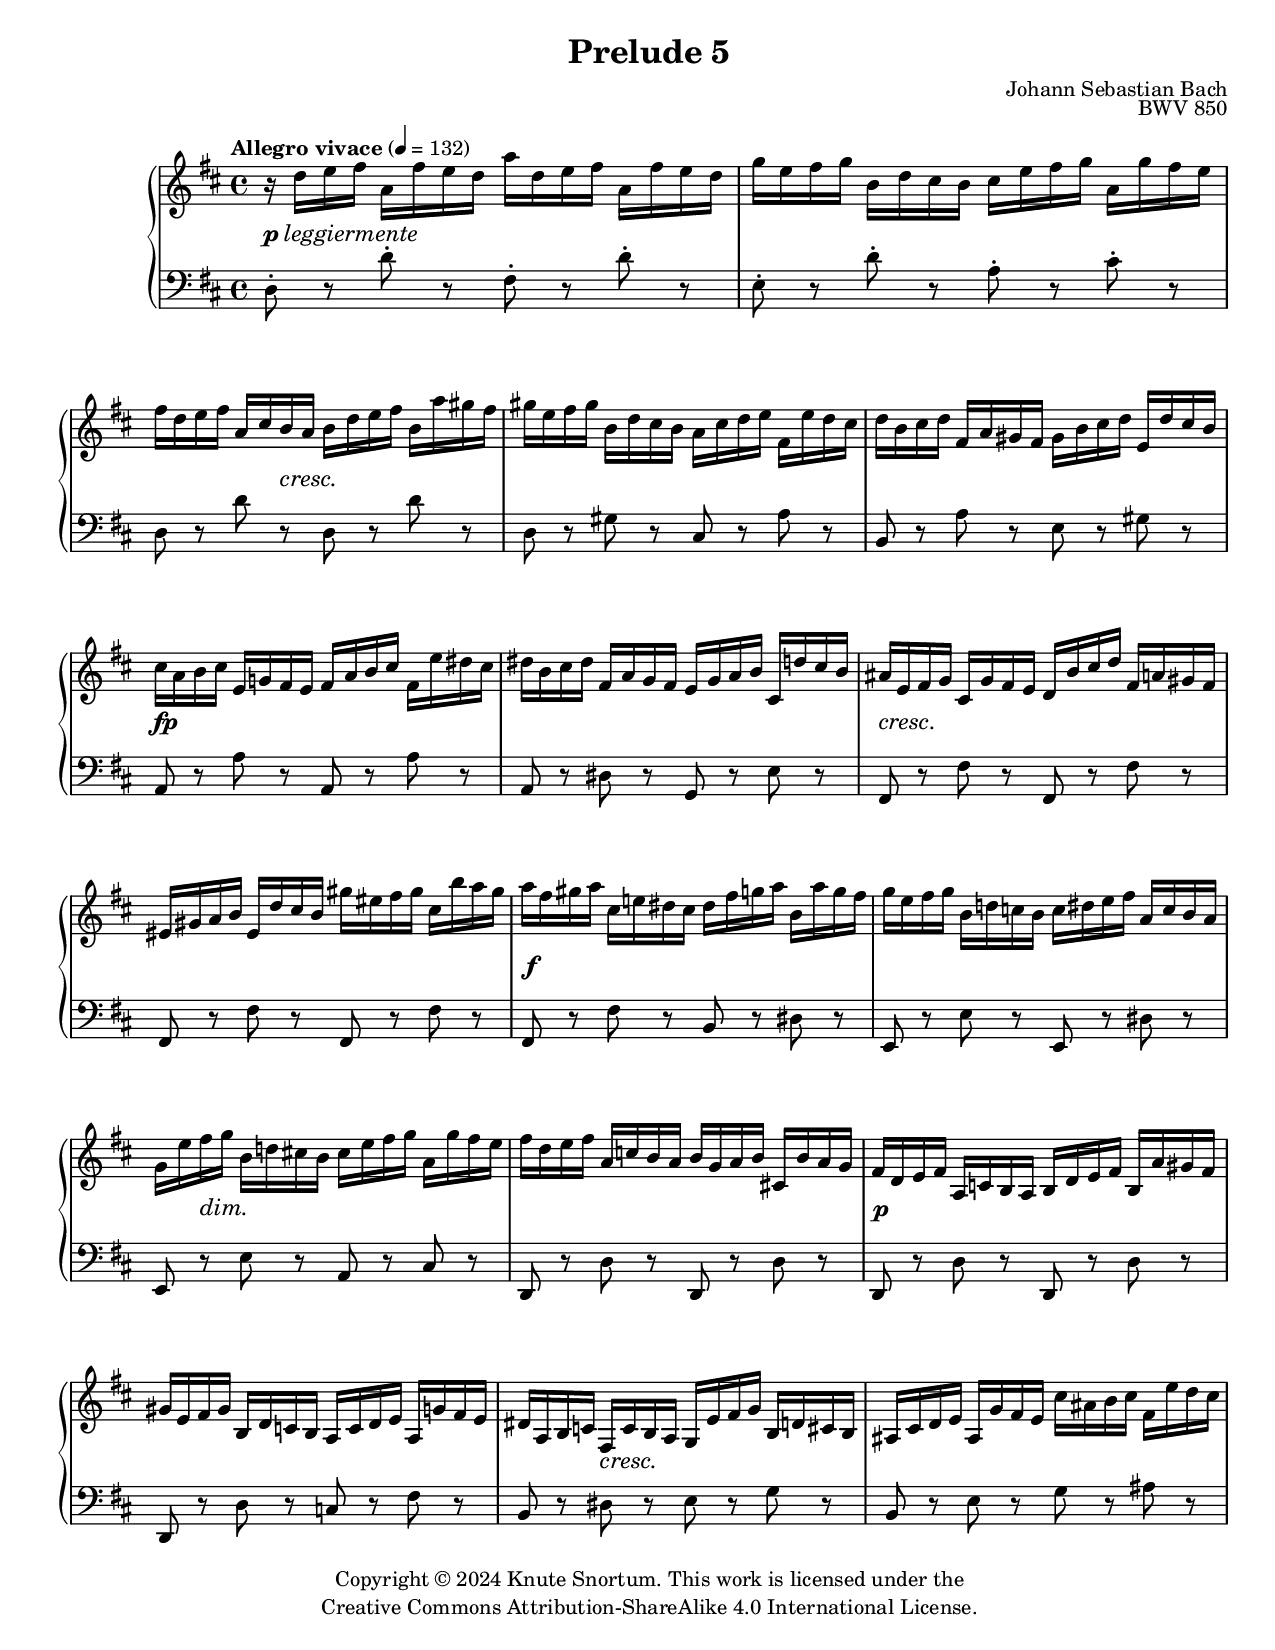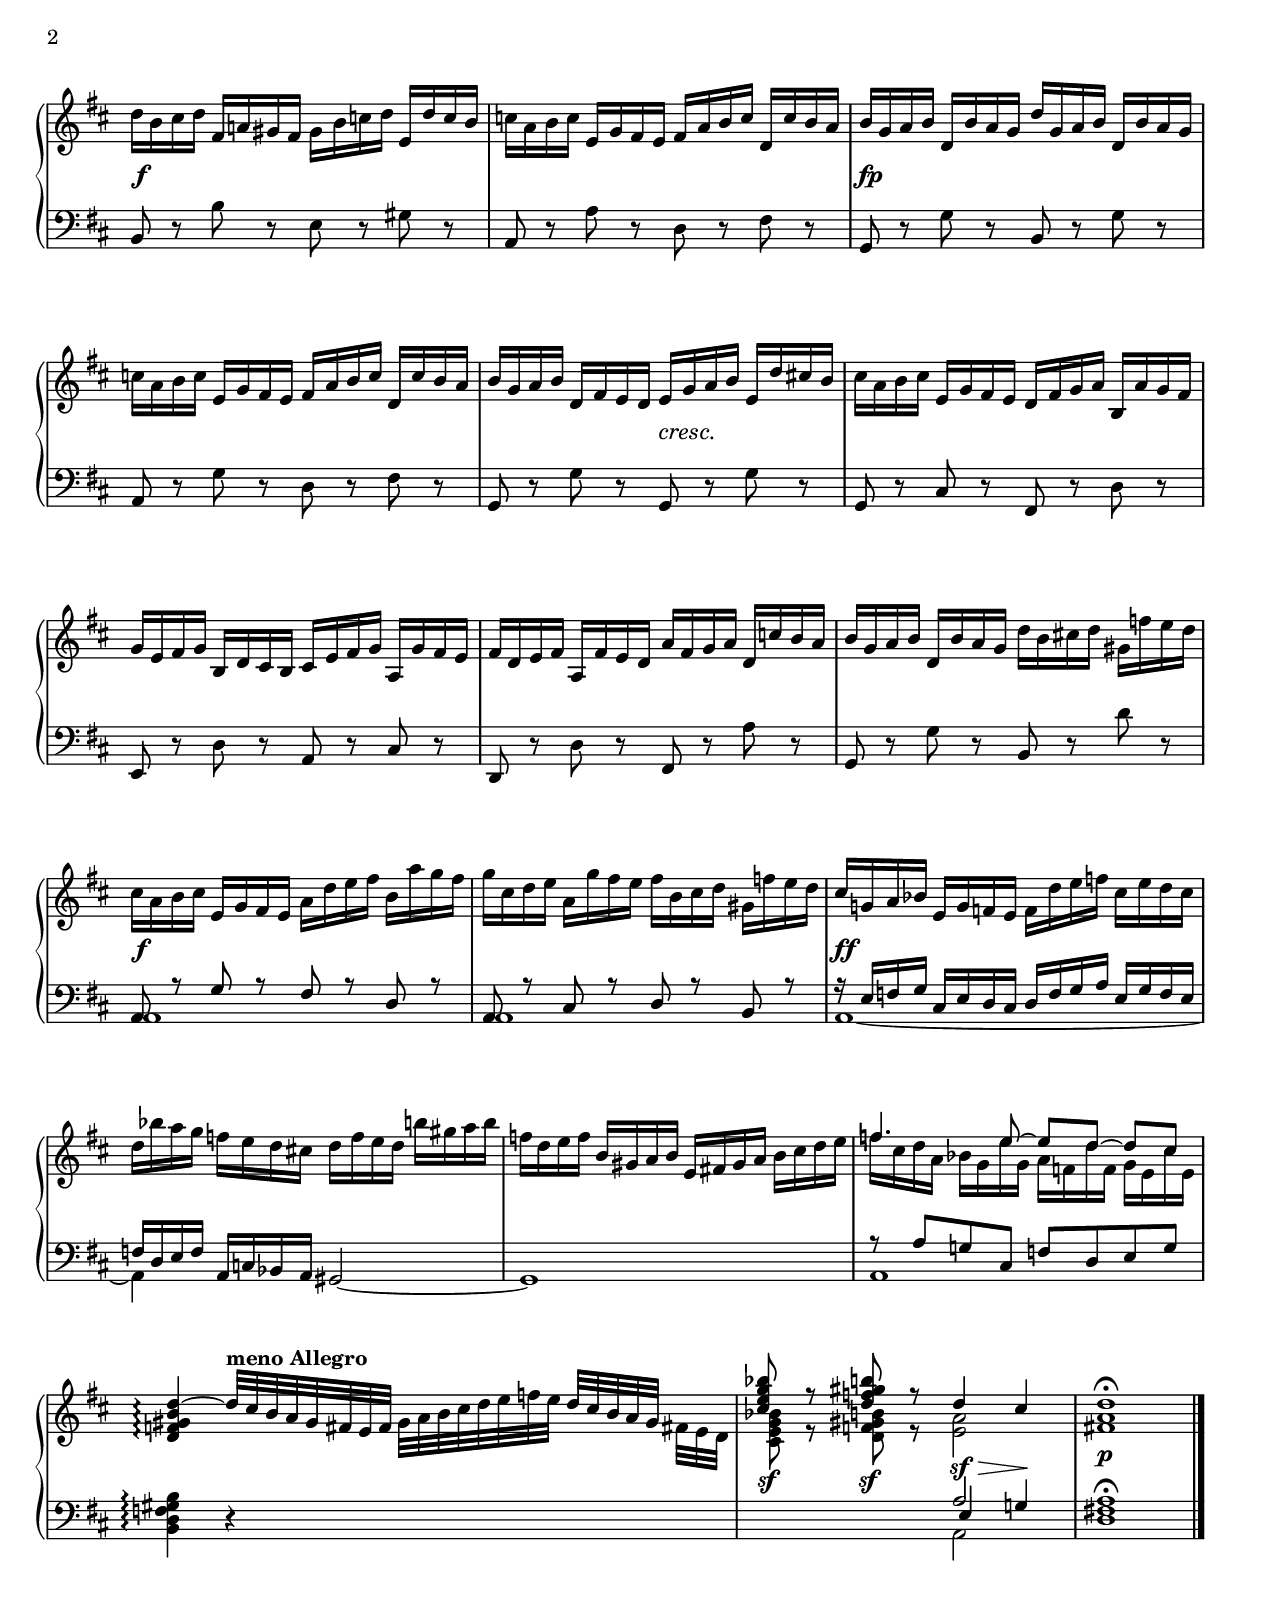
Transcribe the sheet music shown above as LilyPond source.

\version "2.24.0"

\include "includes/header-paper.ily"
%...+....1....+....2....+....3....+....4....+....5....+....6....+....7....+....

\version "2.24.0"
\language "english"

\include "global-variables.ily"

%%% Positions and shapes %%%

forceHShiftA = \tweak NoteColumn.force-hshift 0.9 \etc

%%% Music %%%

global = {
  \time 4/4
  \key d \major
}

rightHand = \relative {
  \global
  r16 d'' e fs  a, fs' e d  a' d, e fs  a, fs' e d |
  g16 e fs g  b, d cs b  cs e fs g  a, g' fs e |
  fs16 d e fs  a, cs b a  b d e fs  b, a' gs fs |
  gs16 e fs gs  b, d cs b  a cs d e  fs, e' d cs |
  d16 b cs d  fs, a gs fs  gs b cs d  e, d' cs b |
  cs16 a b cs  e, g! fs e  fs a b cs  fs, e' ds cs |
  ds16 b cs ds  fs, a g fs  e g a b  cs, d' cs b |
  as16 e fs g  cs, g' fs e  d b' cs d  fs, a gs fs |
  
  \barNumberCheck 9
  es16 gs a b  es, d' cs b  gs' es fs gs  cs, b' a gs |
  a16 fs gs a  cs, e! ds cs  ds fs g a  b, a' g fs |
  g16 e fs g  b, d! c b  c ds e fs  a, c b a |
  g16 e' fs g  b, d! cs! b  cs e fs g  a, g' fs e |
  fs16 d e fs  a, c b a  b g a b  cs,! b' a g |
  fs16 d e fs  a, c b a  b d e fs  b, a' gs fs |
  gs16 e fs gs  b, d c b  a c d e  a, g' fs e |
  ds16 a b c  fs, c' b a  g e' fs g  b, d cs b |
  
  \barNumberCheck 17
  as16 cs d e  as, g' fs e  cs' as b cs  fs, e' d cs |
  d16 b cs d  fs, a! gs fs  gs b c d  e, d' c b |
  c16 a b c  e, g fs e  fs a b c  d, c' b a |
  b16 g a b  d, b' a g  d' g, a b  d, b' a g |
  c16 a b c  e, g fs e  fs a b c  d, c' b a |
  b16 g a b  d, fs e d  e g a b  e, d' cs! b |
  cs16 a b cs  e, g fs e  d fs g a  b, a' g fs |
  g16 e fs g  b, d cs b  cs e fs g  a, g' fs e |
  
  \barNumberCheck 25
  fs16 d e fs  a, fs' e d  a' fs g a  d, c' b a |
  b16 g a b  d, b' a g  d' b cs! d gs, f' e d |
  cs16 a b cs  e, g fs e  a d e fs  b, a' g fs |
  g16 cs, d e  a, g' fs e  fs b, cs d  gs, f' e d |
  cs16 g! a bf  e, g f e  f d' e f  cs e d cs |
  d16 bf' a g  f e d cs!  d f e d  b' gs a b |
  f16  d e f  b, gs a b  e, fs! gs a  b cs d e |
  \mergeDifferentlyDottedOn
  <<
    { f4. e8~ e d~ d[ cs] | }
    \\
    { f16 cs d a  bf g e' g,  a f d' f,  g e cs' e, | }
  >> 
  
  \barNumberCheck 33
  <d f gs b d>4^~\arpeggio d'32 cs b a gs fs! e fs  s4  \voiceOne 
    d'32 cs b a gs s16. |
  <cs e g bf>8 r <d f gs b> r << { d4 cs } \\ { <e, a>2 } >> |
  <fs! a d>1\fermata |
  \bar "|."
}

leftHand = \relative {
  \global
  \clef bass
  d8-. r d'-. r  fs,-. r d'-. r |
  e,8-. r d'-. r a-. r cs-. r |
  d,8 r d' r d, r d' r |
  d,8 r gs r cs, r a' r |
  b,8 r a' r e r gs r |
  a,8 r a' r a, r a' r |
  a,8 r ds r g, r e' r |
  fs, r fs' r fs, r fs' r |
  
  \barNumberCheck 9
  fs, r fs' r fs, r fs' r |
  fs,8 r fs' r b, r ds r |
  e,8 r e' r e, r ds' r |
  e,8 r e' r a, r cs r |
  d,8 r d' r d, r d' r |
  d,8 r d' r d, r d' r |
  d,8 r d' r c r fs r |
  b,8 r ds r e r g r |
  
  \barNumberCheck 17
  b,8 r e r g r as r |
  b,8 r b' r e, r gs r |
  a,8 r a' r d, r fs r |
  g,8 r g' r b, r g' r |
  a,8 r g' r d r fs r |
  g,8 r g' r g, r g' r |
  g,8 r cs r fs, r d' r |
  e,8 r d' r a r cs r |
  
  \barNumberCheck 25
  d,8 r d' r fs, r a' r |
  g,8 r g' r b, r d' r |
  << { a,8 r g' r fs r d r } \\ { a1 } >> |
  << { a8 r cs r d r b r } \\ { a1 } >> |
  <<
    { r16 e' f g  cs, e d cs  d f g a  e g f e | f d e f }
    \\
    { a,1~ | a4 } 
  >> a16 c bf a  gs2~ |
  gs1 |
  << { r8 a' g! cs,  f d e g } \\ { a,1 } >> |
  
  
  \barNumberCheck 33
  <b d f gs b>4\arpeggio r \staffUp \voiceTwo gs''32 a b cs d e f e  s8
    s32 fs,! e d |
  <cs e g bf>8 r \forceHShiftA <d f gs b> r \staffDown 
    << { a2 } \\ { a, } \\ { e'4 g! } >> |
  \oneVoice <d fs! a >1\fermata |
}

dynamics = {
  \override TextScript.Y-offset = -0.5
  \override DynamicTextSpanner.style = #'none
  s1^\pLeggiermente |
  s1 |
  s4. s8\cresc s2 |
  s1 * 2 |
  s1\fp |
  s1 |
  s1\cresc |
  
  \barNumberCheck 9
  s1 |
  s1\f |
  s1 |
  s8 s2..\dim |
  s1 |
  s1\p |
  s1 |
  s4 s2.\cresc |
  
  \barNumberCheck 17
  s1 |
  s1\f |
  s1 |
  s1\fp |
  s1 |
  s2 s\cresc |
  s1 * 2 |
  
  \barNumberCheck 25
  s1 * 2 |
  s1\f |
  s1 |
  s1\ff |
  s1 * 3 |
  
  \barNumberCheck 33
  s1 |
  s4-\tweak Y-offset -2 \sf s-\tweak Y-offset -2 \sf s\sf\> s\! |
  s1-\tweak Y-offset 0.75 \p |
}

tempi = {
  \tempo "Allegro vivace" 4 = 132
  s1 * 8 |
  
  \barNumberCheck 9
  s1 * 8 |
  
  \barNumberCheck 17
  s1 * 8 |
  
  \barNumberCheck 25
  s1 * 8 |
  
  \barNumberCheck 33
  \set Score.tempoHideNote = ##t
  s4 \tempo "meno Allegro" 4 = 80 s2. |
}

forceBreaks = {
  % page 1
  \repeat unfold 1 { s1\noBreak } s1\break\noPageBreak
  \repeat unfold 2 { s1\noBreak } s1\break\noPageBreak
  \repeat unfold 2 { s1\noBreak } s1\break\noPageBreak
  \repeat unfold 2 { s1\noBreak } s1\break\noPageBreak
  \repeat unfold 2 { s1\noBreak } s1\break\noPageBreak
  \repeat unfold 2 { s1\noBreak } s1\pageBreak
  
  % page 2
  \repeat unfold 2 { s1\noBreak } s1\break\noPageBreak
  \repeat unfold 2 { s1\noBreak } s1\break\noPageBreak
  \repeat unfold 2 { s1\noBreak } s1\break\noPageBreak
  \repeat unfold 2 { s1\noBreak } s1\break\noPageBreak
  \repeat unfold 2 { s1\noBreak } s1\break\noPageBreak
}

preludeFiveNotes =
\score {
  \header {
    title = "Prelude 5"
  }
  \keepWithTag layout  
  \new PianoStaff \with {
    \override StaffGrouper.staff-staff-spacing = 
      #'((basic-distance . 10)
         (padding . 1))
  } <<
    \new Staff = "upper" \rightHand
    \new Dynamics \dynamics
    \new Staff = "lower" \leftHand
    \new Dynamics \tempi
    \new Devnull \forceBreaks
  >>
  \layout {
    \context {
      \Score
      \override Stem.details.beamed-lengths = #'(3.5 3.9)
    }
  }
}

\include "articulate.ly"

preludeFiveMidi =
\book {
  \bookOutputName "prelude-5-bwv-850"
  \score {
    \keepWithTag midi
    \articulate <<
      \new Staff = "upper" << \rightHand \dynamics \tempi >>
      \new Staff = "lower" << \leftHand \dynamics \tempi >>
    >>
    \midi {}
  }
}


\header {
  title = "Prelude 5"
  composer = "Johann Sebastian Bach"
  opus = "BWV 850"
}
  
\paper {
  print-all-headers = ##f
}

\preludeFiveNotes
\preludeFiveMidi